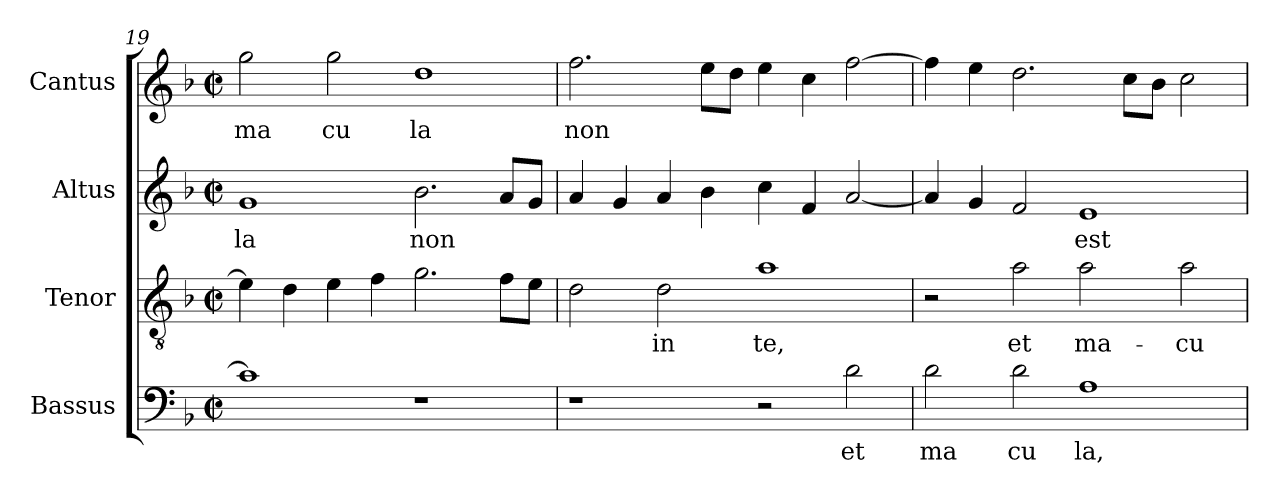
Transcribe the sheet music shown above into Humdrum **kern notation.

**kern	**text	**kern	**text	**kern	**text	**kern	**text
*part4	*part4	*part3	*part3	*part2	*part2	*part1	*part1
*staff4	*staff4	*staff3	*staff3	*staff2	*staff2	*staff1	*staff1
*I"Bassus	*	*I"Tenor	*	*I"Altus	*	*I"Cantus	*
*clefF4	*	*clefGv2	*	*clefG2	*	*clefG2	*
*k[b-]	*	*k[b-]	*	*k[b-]	*	*k[b-]	*
*F:	*	*F:	*	*F:	*	*F:	*
*M2/2	*	*M2/2	*	*M2/2	*	*M2/2	*
*met(c|)	*	*met(c|)	*	*met(c|)	*	*met(c|)	*
=19	=19	=19	=19	=19	=19	=19	=19
!	!LO:LY:b:cj	!	!LO:LY:b:cj	!	!LO:LY:b:cj	!	!LO:LY:b:cj
1c]	.	4e\]	.	1g	la	2gg\	ma
!	!	!	!LO:LY:b:cj	!	!	!	!
.	.	4d\	.	.	.	.	.
!	!	!	!LO:LY:b:cj	!	!	!	!LO:LY:b:cj
.	.	4e\	.	.	.	2gg\	cu
!	!	!	!LO:LY:b:cj	!	!	!	!
.	.	4f\	.	.	.	.	.
!	!	!	!LO:LY:b:cj	!	!LO:LY:b:cj	!	!LO:LY:b:cj
1r	.	2.g\	.	2.b-\	non	1dd	la
!	!	!	!LO:LY:b:cj	!	!LO:LY:b:cj	!	!
.	.	8f\L	.	8a/L	.	.	.
!	!	!	!LO:LY:b:cj	!	!LO:LY:b:cj	!	!
.	.	8e\J	.	8g/J	.	.	.
!!LO:PB:g=z
=20	=20	=20	=20	=20	=20	=20	=20
!	!	!	!LO:LY:b:cj	!	!LO:LY:b:cj	!	!LO:LY:b:cj
1r	.	2d\	.	4a/	.	2.ff\	non
!	!	!	!	!	!LO:LY:b:cj	!	!
.	.	.	.	4g/	.	.	.
!	!	!	!LO:LY:b:cj	!	!LO:LY:b:cj	!	!
.	.	2d\	in	4a/	.	.	.
!	!	!	!	!	!LO:LY:b:cj	!	!LO:LY:b:cj
.	.	.	.	4b-\	.	8ee\L	.
!	!	!	!	!	!	!	!LO:LY:b:cj
.	.	.	.	.	.	8dd\J	.
!	!	!	!LO:LY:b:cj	!	!LO:LY:b:cj	!	!LO:LY:b:cj
2r	.	1a	te,	4cc\	.	4ee\	.
!	!	!	!	!	!LO:LY:b:cj	!	!LO:LY:b:cj
.	.	.	.	4f/	.	4cc\	.
!	!LO:LY:b:cj	!	!	!	!LO:LY:b:cj	!	!LO:LY:b:cj
2d\	et	.	.	[<2a/	.	[>2ff\	.
=21	=21	=21	=21	=21	=21	=21	=21
!	!LO:LY:b:cj	!	!	!	!LO:LY:b:cj	!	!LO:LY:b:cj
2d\	ma	2r	.	4a/]	.	4ff\]	.
!	!	!	!	!	!LO:LY:b:cj	!	!LO:LY:b:cj
.	.	.	.	4g/	.	4ee\	.
!	!LO:LY:b:cj	!	!LO:LY:b:cj	!	!LO:LY:b:cj	!	!LO:LY:b:cj
2d\	cu	2a\	et	2f/	.	2.dd\	.
!	!LO:LY:b:cj	!	!LO:LY:b:cj	!	!LO:LY:b:cj	!	!
1A	la,	2a\	ma-	1e	est	.	.
!	!	!	!	!	!	!	!LO:LY:b:cj
.	.	.	.	.	.	8cc\L	.
!	!	!	!	!	!	!	!LO:LY:b:cj
.	.	.	.	.	.	8b-\J	.
!	!	!	!LO:LY:b:cj	!	!	!	!LO:LY:b:cj
.	.	2a\	-cu-	.	.	2cc\	.
=	=	=	=	=	=	=	=
*-	*-	*-	*-	*-	*-	*-	*-
